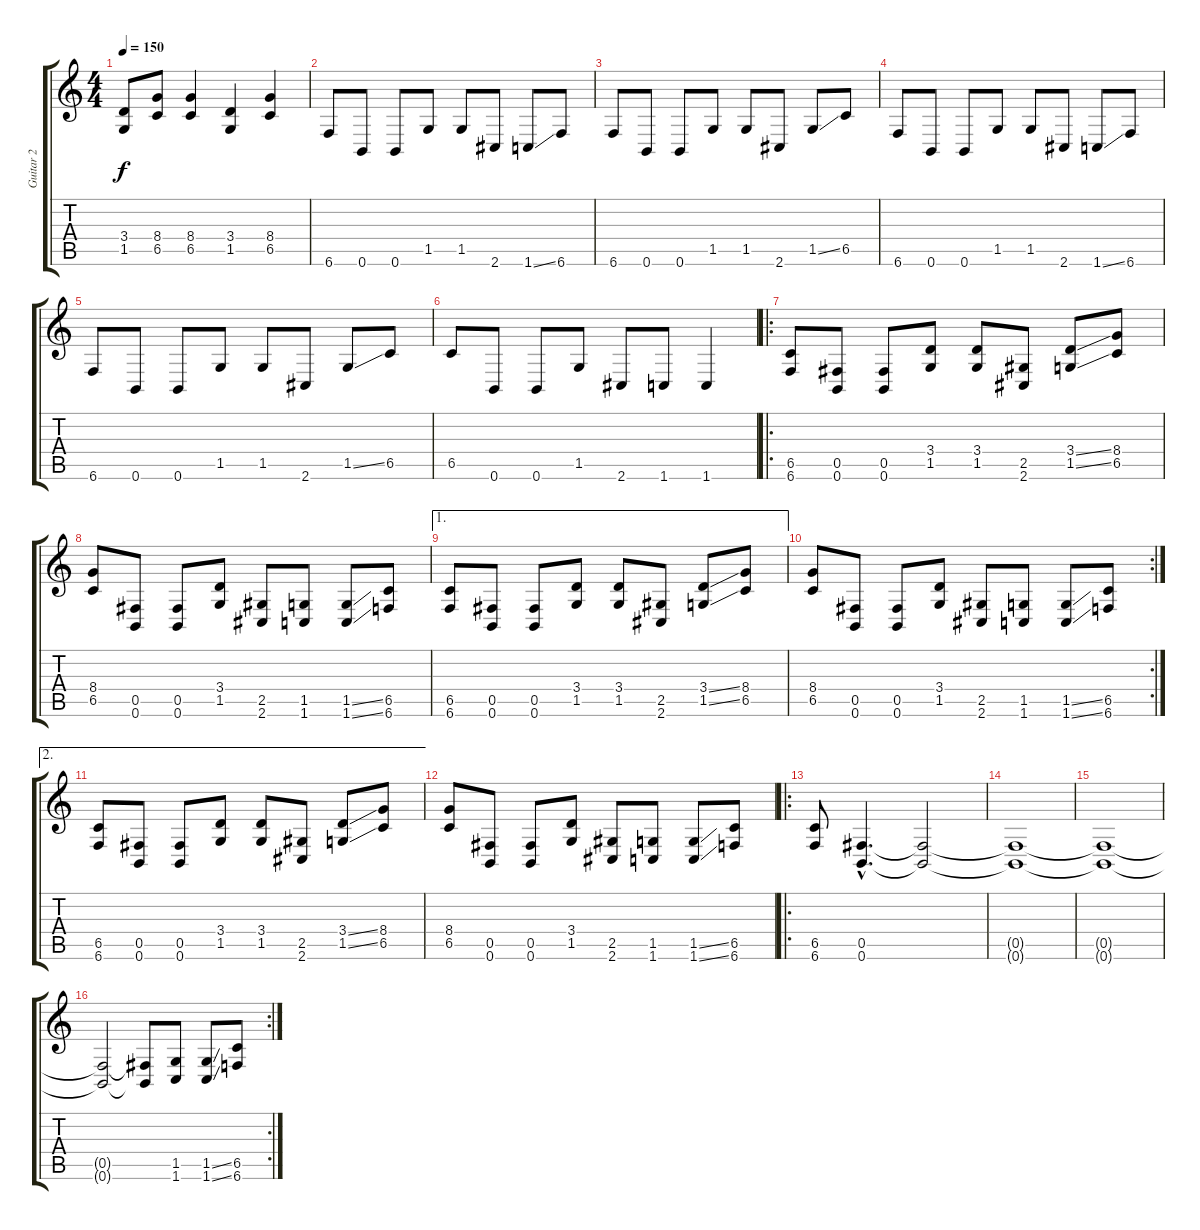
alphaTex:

\track ("Guitar 2" "Guitar 2") {instrument overdrivenguitar}
\staff {score tabs}
\tuning (Db4 Ab3 E3 B2 Gb2 B1) {hide}
\ts (4 4)
\tempo 150
\clef g2
\ks c
(3.4{t} 1.5{t}).8{dy f} (8.4 6.5).8 (8.4 6.5).4 (3.4 1.5).4 (8.4 6.5).4 |
6.6.8 0.6.8 0.6.8 1.5.8 1.5.8 2.6.8 1.6{ss}.8 6.6.8 |
6.6.8 0.6.8 0.6.8 1.5.8 1.5.8 2.6.8 1.5{ss}.8 6.5.8 |
6.6.8 0.6.8 0.6.8 1.5.8 1.5.8 2.6.8 1.6{ss}.8 6.6.8 |
6.6.8 0.6.8 0.6.8 1.5.8 1.5.8 2.6.8 1.5{ss}.8 6.5.8 |
6.5.8 0.6.8 0.6.8 1.5.8 2.6.8 1.6.8 1.6.4 |
\ro
(6.5 6.6).8 (0.5 0.6).8 (0.5 0.6).8 (3.4 1.5).8 (3.4 1.5).8 (2.5 2.6).8 (3.4{ss} 1.5{ss}).8 (8.4 6.5).8 |
(8.4 6.5).8 (0.5 0.6).8 (0.5 0.6).8 (3.4 1.5).8 (2.5 2.6).8 (1.5 1.6).8 (1.5{ss} 1.6{ss}).8 (6.5 6.6).8 |
\ae 1
(6.5 6.6).8 (0.5 0.6).8 (0.5 0.6).8 (3.4 1.5).8 (3.4 1.5).8 (2.5 2.6).8 (3.4{ss} 1.5{ss}).8 (8.4 6.5).8 |
\rc 2
(8.4 6.5).8 (0.5 0.6).8 (0.5 0.6).8 (3.4 1.5).8 (2.5 2.6).8 (1.5 1.6).8 (1.5{ss} 1.6{ss}).8 (6.5 6.6).8 |
\ae 2
(6.5 6.6).8 (0.5 0.6).8 (0.5 0.6).8 (3.4 1.5).8 (3.4 1.5).8 (2.5 2.6).8 (3.4{ss} 1.5{ss}).8 (8.4 6.5).8 |
(8.4 6.5).8 (0.5 0.6).8 (0.5 0.6).8 (3.4 1.5).8 (2.5 2.6).8 (1.5 1.6).8 (1.5{ss} 1.6{ss}).8 (6.5 6.6).8 |
\ro
(6.5 6.6).8 (0.5{hac} 0.6{hac}).4{d} (0.5{t} 0.6{t}).2 |
(0.5{t} 0.6{t}).1 |
(0.5{t} 0.6{t}).1 |
\rc 2
(0.5{t} 0.6{t}).2 (0.5{t} 0.6{t}).8 (1.5 1.6).8 (1.5{ss} 1.6{ss}).8 (6.5 6.6).8
